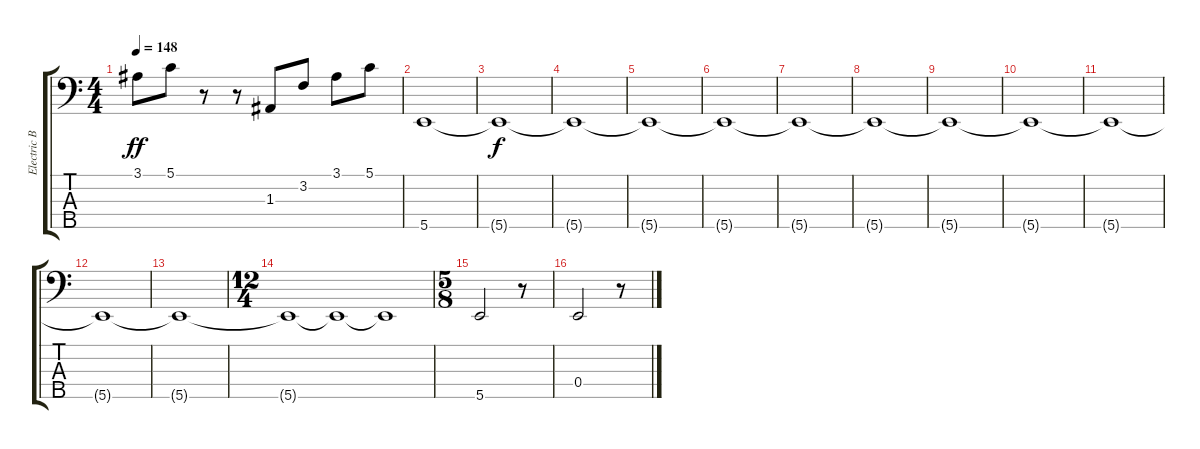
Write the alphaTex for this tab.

\track ("Electric Bass" "Electric B") {instrument electricbassfinger}
\staff {score tabs}
\tuning (G2 D2 A1 E1 B0) {hide}
\ts (4 4)
\tempo 148
\clef f4
\ks c
3.1.8{dy ff} 5.1.8 r.8 r.8 1.3.8 3.2.8 3.1.8 5.1.8 |
5.5.1 |
5.5{t}.1{dy f} |
5.5{t}.1 |
5.5{t}.1 |
5.5{t}.1 |
5.5{t}.1 |
5.5{t}.1 |
5.5{t}.1 |
5.5{t}.1 |
5.5{t}.1 |
5.5{t}.1 |
5.5{t}.1 |
\ts (12 4)
5.5{t}.1 5.5{t}.1 5.5{t}.1 |
\ts (5 8)
5.5.2 r.8 |
0.4.2 r.8
